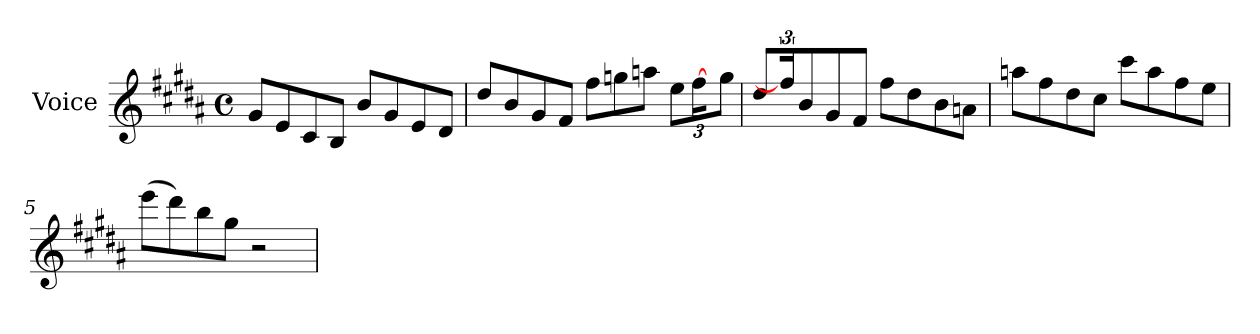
**kern
*part1
*staff1
*I"Voice
*I'Voice
*clefG2
*k[f#c#g#d#a#]
*M4/4
*met(c)
=1
8g#/L
8e/
8c#/
8B/J
8b/L
8g#/
8e/
8d#/J
=2
8dd#/L
8b/
8g#/
8f#/J
8ff#\L
8ggn\
8aan\J
12ee\L
[24ff#\
24ryy
12gg\J
=3
8dd#/L
24ff#\]
8b/
8g#/
8f#/J
8ff#\L
8dd#\
8b\
8an\J
=4
8aan\L
8ff#\
8dd#\
8cc#\J
8ccc#\L
8aa\
8ff#\
8ee\J
=5
(>8eee\L
8ddd#\)
8bb\
8gg#\J
2rcc
=
*-
